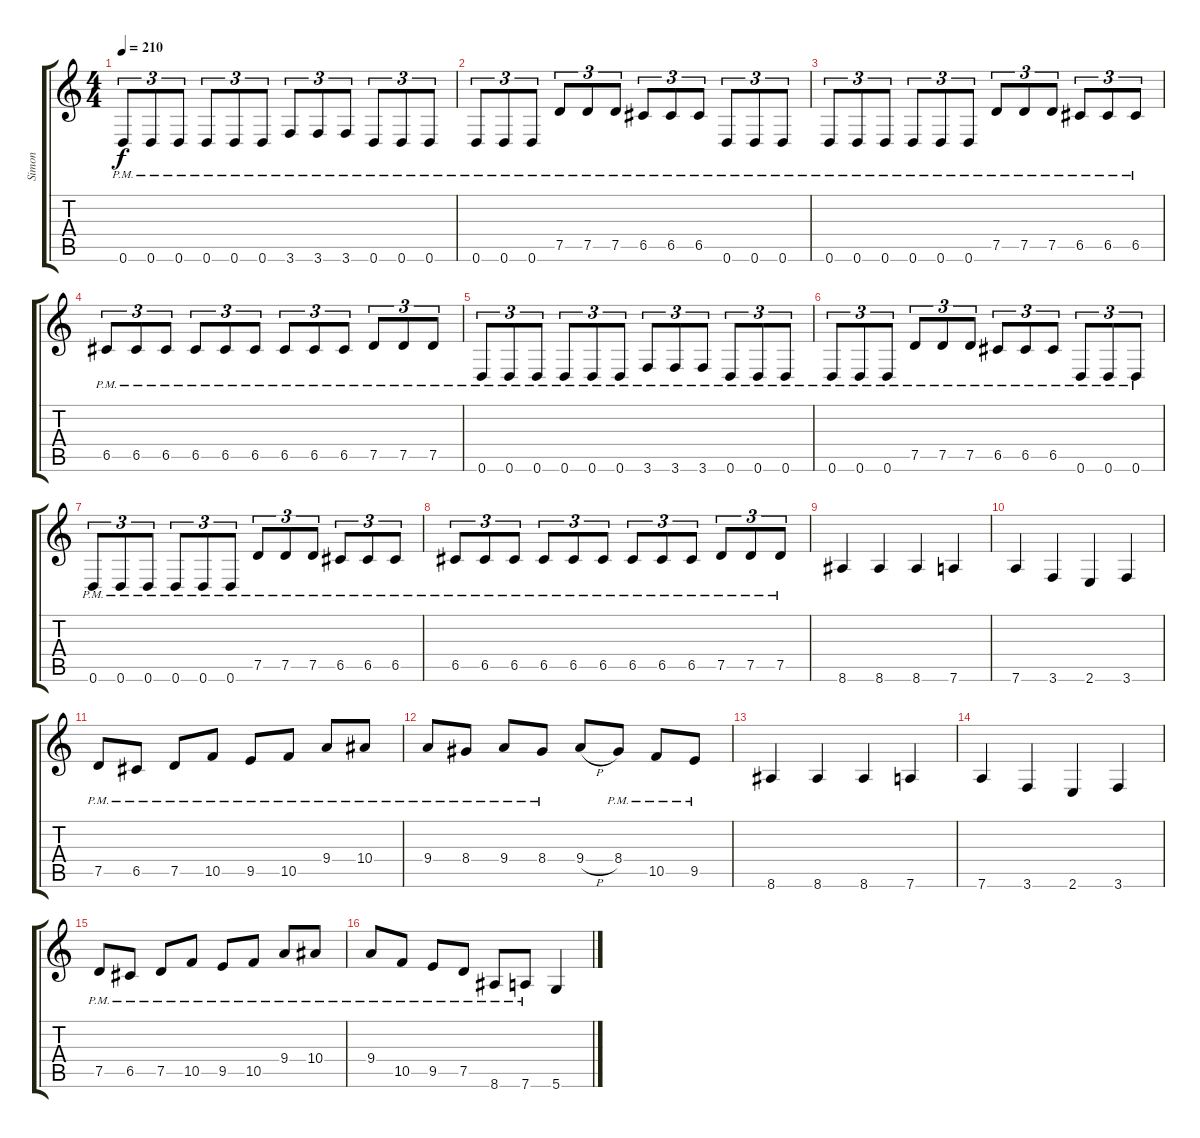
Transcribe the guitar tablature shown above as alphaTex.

\track ("Simon" "Simon") {instrument distortionguitar}
\staff {score tabs}
\tuning (D4 A3 F3 C3 G2 D2) {hide}
\ts (4 4)
\tempo 210
\clef g2
\ks c
0.6{pm}.8{tu (3 2) dy f} 0.6{pm}.8{tu (3 2)} 0.6{pm}.8{tu (3 2)} 0.6{pm}.8{tu (3 2)} 0.6{pm}.8{tu (3 2)} 0.6{pm}.8{tu (3 2)} 3.6{pm}.8{tu (3 2)} 3.6{pm}.8{tu (3 2)} 3.6{pm}.8{tu (3 2)} 0.6{pm}.8{tu (3 2)} 0.6{pm}.8{tu (3 2)} 0.6{pm}.8{tu (3 2)} |
0.6{pm}.8{tu (3 2)} 0.6{pm}.8{tu (3 2)} 0.6{pm}.8{tu (3 2)} 7.5{pm}.8{tu (3 2)} 7.5{pm}.8{tu (3 2)} 7.5{pm}.8{tu (3 2)} 6.5{pm}.8{tu (3 2)} 6.5{pm}.8{tu (3 2)} 6.5{pm}.8{tu (3 2)} 0.6{pm}.8{tu (3 2)} 0.6{pm}.8{tu (3 2)} 0.6{pm}.8{tu (3 2)} |
0.6{pm}.8{tu (3 2)} 0.6{pm}.8{tu (3 2)} 0.6{pm}.8{tu (3 2)} 0.6{pm}.8{tu (3 2)} 0.6{pm}.8{tu (3 2)} 0.6{pm}.8{tu (3 2)} 7.5{pm}.8{tu (3 2)} 7.5{pm}.8{tu (3 2)} 7.5{pm}.8{tu (3 2)} 6.5{pm}.8{tu (3 2)} 6.5{pm}.8{tu (3 2)} 6.5{pm}.8{tu (3 2)} |
6.5{pm}.8{tu (3 2)} 6.5{pm}.8{tu (3 2)} 6.5{pm}.8{tu (3 2)} 6.5{pm}.8{tu (3 2)} 6.5{pm}.8{tu (3 2)} 6.5{pm}.8{tu (3 2)} 6.5{pm}.8{tu (3 2)} 6.5{pm}.8{tu (3 2)} 6.5{pm}.8{tu (3 2)} 7.5{pm}.8{tu (3 2)} 7.5{pm}.8{tu (3 2)} 7.5{pm}.8{tu (3 2)} |
0.6{pm}.8{tu (3 2)} 0.6{pm}.8{tu (3 2)} 0.6{pm}.8{tu (3 2)} 0.6{pm}.8{tu (3 2)} 0.6{pm}.8{tu (3 2)} 0.6{pm}.8{tu (3 2)} 3.6{pm}.8{tu (3 2)} 3.6{pm}.8{tu (3 2)} 3.6{pm}.8{tu (3 2)} 0.6{pm}.8{tu (3 2)} 0.6{pm}.8{tu (3 2)} 0.6{pm}.8{tu (3 2)} |
0.6{pm}.8{tu (3 2)} 0.6{pm}.8{tu (3 2)} 0.6{pm}.8{tu (3 2)} 7.5{pm}.8{tu (3 2)} 7.5{pm}.8{tu (3 2)} 7.5{pm}.8{tu (3 2)} 6.5{pm}.8{tu (3 2)} 6.5{pm}.8{tu (3 2)} 6.5{pm}.8{tu (3 2)} 0.6{pm}.8{tu (3 2)} 0.6{pm}.8{tu (3 2)} 0.6{pm}.8{tu (3 2)} |
0.6{pm}.8{tu (3 2)} 0.6{pm}.8{tu (3 2)} 0.6{pm}.8{tu (3 2)} 0.6{pm}.8{tu (3 2)} 0.6{pm}.8{tu (3 2)} 0.6{pm}.8{tu (3 2)} 7.5{pm}.8{tu (3 2)} 7.5{pm}.8{tu (3 2)} 7.5{pm}.8{tu (3 2)} 6.5{pm}.8{tu (3 2)} 6.5{pm}.8{tu (3 2)} 6.5{pm}.8{tu (3 2)} |
6.5{pm}.8{tu (3 2)} 6.5{pm}.8{tu (3 2)} 6.5{pm}.8{tu (3 2)} 6.5{pm}.8{tu (3 2)} 6.5{pm}.8{tu (3 2)} 6.5{pm}.8{tu (3 2)} 6.5{pm}.8{tu (3 2)} 6.5{pm}.8{tu (3 2)} 6.5{pm}.8{tu (3 2)} 7.5{pm}.8{tu (3 2)} 7.5{pm}.8{tu (3 2)} 7.5{pm}.8{tu (3 2)} |
8.6.4 8.6.4 8.6.4 7.6.4 |
7.6.4 3.6.4 2.6.4 3.6.4 |
7.5{pm}.8 6.5{pm}.8 7.5{pm}.8 10.5{pm}.8 9.5{pm}.8 10.5{pm}.8 9.4{pm}.8 10.4{pm}.8 |
9.4{pm}.8 8.4{pm}.8 9.4{pm}.8 8.4{pm}.8 9.4{h}.8 8.4{pm}.8 10.5{pm}.8 9.5{pm}.8 |
8.6.4 8.6.4 8.6.4 7.6.4 |
7.6.4 3.6.4 2.6.4 3.6.4 |
7.5{pm}.8 6.5{pm}.8 7.5{pm}.8 10.5{pm}.8 9.5{pm}.8 10.5{pm}.8 9.4{pm}.8 10.4{pm}.8 |
9.4{pm}.8 10.5{pm}.8 9.5{pm}.8 7.5{pm}.8 8.6{pm}.8 7.6{pm}.8 5.6.4
